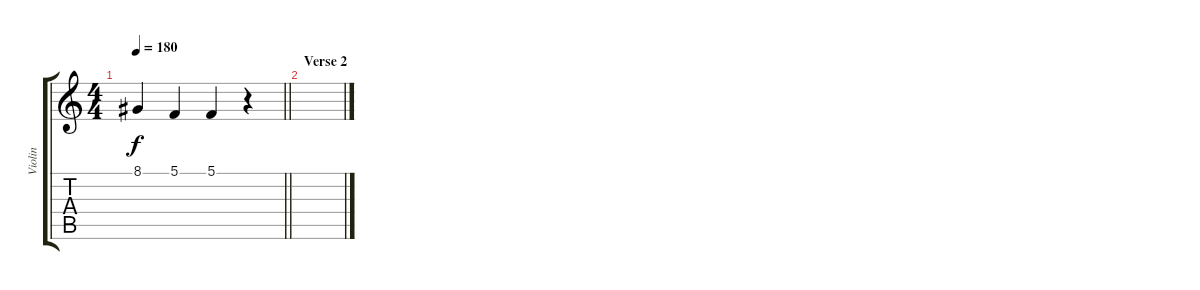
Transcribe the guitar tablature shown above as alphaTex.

\track ("Violin" "Violin") {instrument violin}
\staff {score tabs}
\tuning (C4 G3 Eb3 Bb2 F2 C2) {hide}
\ts (4 4)
\tempo 180
\clef g2
\barLineRight lightlight
\ks c
8.1.4{dy f} 5.1.4 5.1.4 r.4 |
\section ("" "Verse 2")
